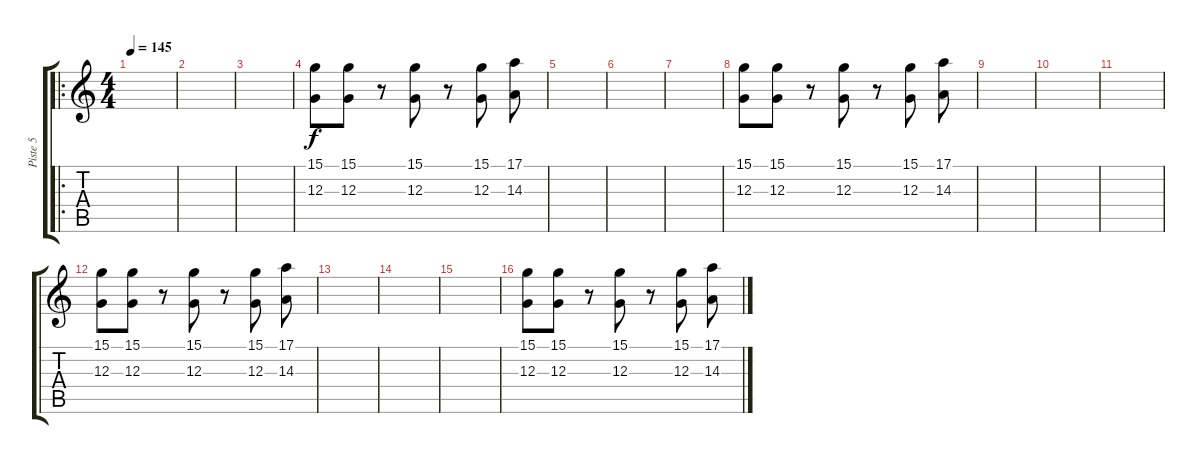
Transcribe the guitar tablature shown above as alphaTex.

\track ("Piste 5" "Piste 5") {instrument flute}
\staff {score tabs}
\tuning (E4 B3 G3 D3 A2 E2) {hide}
\ro
\ts (4 4)
\tempo 145
\clef g2
\ks c
|
|
|
(15.1 12.3).8 (15.1 12.3).8 r.8 (15.1 12.3).8 r.8 (15.1 12.3).8 (17.1 14.3).8 |
|
|
|
(15.1 12.3).8 (15.1 12.3).8 r.8 (15.1 12.3).8 r.8 (15.1 12.3).8 (17.1 14.3).8 |
|
|
|
(15.1 12.3).8 (15.1 12.3).8 r.8 (15.1 12.3).8 r.8 (15.1 12.3).8 (17.1 14.3).8 |
|
|
|
(15.1 12.3).8 (15.1 12.3).8 r.8 (15.1 12.3).8 r.8 (15.1 12.3).8 (17.1 14.3).8
